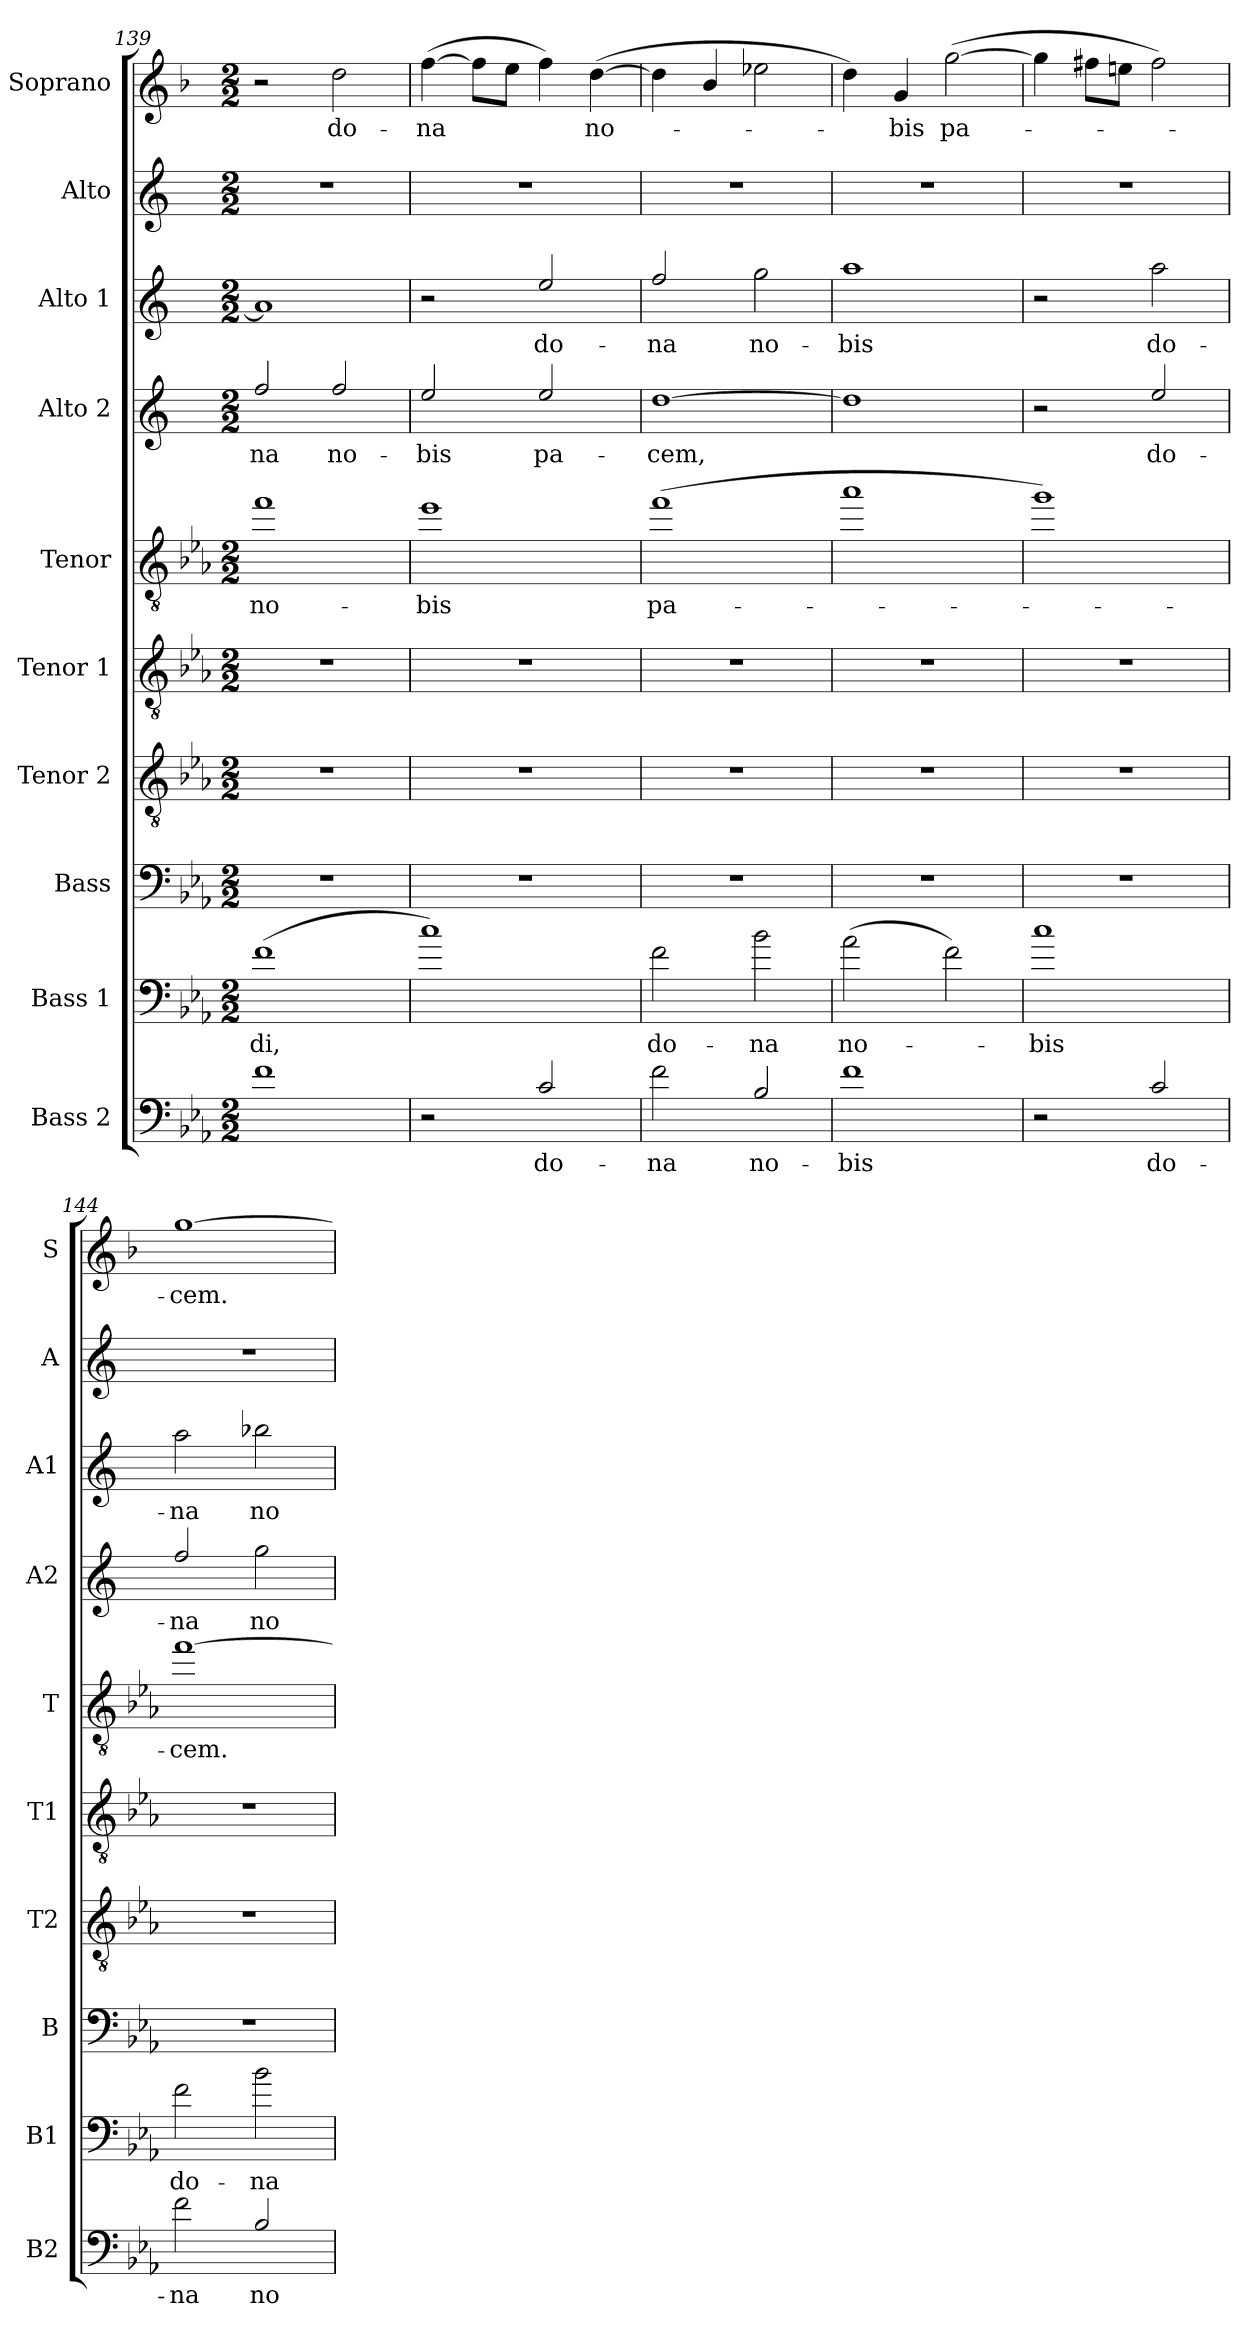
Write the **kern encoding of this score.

**kern	**text	**kern	**text	**kern	**kern	**kern	**kern	**text	**kern	**text	**kern	**text	**kern	**kern	**text
*part10	*part10	*part9	*part9	*part8	*part7	*part6	*part5	*part5	*part4	*part4	*part3	*part3	*part2	*part1	*part1
*staff10	*staff10	*staff9	*staff9	*staff8	*staff7	*staff6	*staff5	*staff5	*staff4	*staff4	*staff3	*staff3	*staff2	*staff1	*staff1
*I"Bass 2	*	*I"Bass 1	*	*I"Bass	*I"Tenor 2	*I"Tenor 1	*I"Tenor	*	*I"Alto 2	*	*I"Alto 1	*	*I"Alto	*I"Soprano	*
*I'B2	*	*I'B1	*	*I'B	*I'T2	*I'T1	*I'T	*	*I'A2	*	*I'A1	*	*I'A	*I'S	*
*clefF4	*	*clefF4	*	*clefF4	*clefGv2	*clefGv2	*clefGv2	*	*clefG2	*	*clefG2	*	*clefG2	*clefG2	*
*ITrd12c21	*	*ITrd12c21	*	*ITrd12c21	*ITrd8c14	*ITrd8c14	*ITrd8c14	*	*ITrd5c9	*	*ITrd5c9	*	*ITrd5c9	*ITrd1c2	*
*k[b-e-a-]	*	*k[b-e-a-]	*	*k[b-e-a-]	*k[b-e-a-]	*k[b-e-a-]	*k[b-e-a-]	*	*k[b-e-a-]	*	*k[b-e-a-]	*	*k[b-e-a-]	*k[b-e-a-]	*
*c:	*	*c:	*	*c:	*c:	*c:	*c:	*	*c:	*	*c:	*	*c:	*c:	*
*M2/2	*	*M2/2	*	*M2/2	*M2/2	*M2/2	*M2/2	*	*M2/2	*	*M2/2	*	*M2/2	*M2/2	*
=139	=139	=139	=139	=139	=139	=139	=139	=139	=139	=139	=139	=139	=139	=139	=139
!	!	!	!LO:LY:b	!	!	!	!	!LO:LY:b	!	!LO:LY:b	!	!	!	!	!
1F	.	(>1F	-di,	1r	1r	1r	1f	no-	2a-/	-na	1c]	.	1r	2r	.
!	!	!	!	!	!	!	!	!	!	!LO:LY:b	!	!	!	!	!LO:LY:b
.	.	.	.	.	.	.	.	.	2a-/	no-	.	.	.	2cc\	do-
!!LO:PB:g=z
=140	=140	=140	=140	=140	=140	=140	=140	=140	=140	=140	=140	=140	=140	=140	=140
!	!	!	!	!	!	!	!	!LO:LY:b	!	!LO:LY:b	!	!	!	!	!LO:LY:b
2r	.	1c)	.	1r	1r	1r	1e-	-bis	2g/	-bis	2r	.	1r	(>[4ee-\	-na
.	.	.	.	.	.	.	.	.	.	.	.	.	.	8ee-\L]	.
.	.	.	.	.	.	.	.	.	.	.	.	.	.	8dd\J	.
!	!LO:LY:b	!	!	!	!	!	!	!	!	!LO:LY:b	!	!LO:LY:b	!	!	!
2C/	do-	.	.	.	.	.	.	.	2g/	pa-	2g/	do-	.	4ee-\)	.
!	!	!	!	!	!	!	!	!	!	!	!	!	!	!	!LO:LY:b
.	.	.	.	.	.	.	.	.	.	.	.	.	.	(>[4cc\	no-
=141	=141	=141	=141	=141	=141	=141	=141	=141	=141	=141	=141	=141	=141	=141	=141
!	!LO:LY:b	!	!LO:LY:b	!	!	!	!	!LO:LY:b	!	!LO:LY:b	!	!LO:LY:b	!	!	!
2F\	-na	2F\	do-	1r	1r	1r	(>1f	pa-	[1f	-cem,	2a-/	-na	1r	4cc\]	.
.	.	.	.	.	.	.	.	.	.	.	.	.	.	4a-/	.
!	!LO:LY:b	!	!LO:LY:b	!	!	!	!	!	!	!	!	!LO:LY:b	!	!	!
2BB-/	no-	2B-\	-na	.	.	.	.	.	.	.	2b-\	no-	.	2dd-X\	.
=142	=142	=142	=142	=142	=142	=142	=142	=142	=142	=142	=142	=142	=142	=142	=142
!	!LO:LY:b	!	!LO:LY:b	!	!	!	!	!	!	!	!	!LO:LY:b	!	!	!
1F	-bis	(>2A-\	no-	1r	1r	1r	1a-	.	1f]	.	1cc	-bis	1r	4cc\)	.
!	!	!	!	!	!	!	!	!	!	!	!	!	!	!	!LO:LY:b
.	.	.	.	.	.	.	.	.	.	.	.	.	.	4f/	-bis
!	!	!	!	!	!	!	!	!	!	!	!	!	!	!	!LO:LY:b
.	.	2F\)	.	.	.	.	.	.	.	.	.	.	.	(>[2ff\	pa-
=143	=143	=143	=143	=143	=143	=143	=143	=143	=143	=143	=143	=143	=143	=143	=143
!	!	!	!LO:LY:b	!	!	!	!	!	!	!	!	!	!	!	!
2r	.	1c	-bis	1r	1r	1r	1g)	.	2r	.	2r	.	1r	4ff\]	.
.	.	.	.	.	.	.	.	.	.	.	.	.	.	8een\L	.
.	.	.	.	.	.	.	.	.	.	.	.	.	.	8ddni\J	.
!	!LO:LY:b	!	!	!	!	!	!	!	!	!LO:LY:b	!	!LO:LY:b	!	!	!
2C/	do-	.	.	.	.	.	.	.	2g/	do-	2cc\	do-	.	2ee\)	.
=144	=144	=144	=144	=144	=144	=144	=144	=144	=144	=144	=144	=144	=144	=144	=144
!	!LO:LY:b	!	!LO:LY:b	!	!	!	!	!LO:LY:b	!	!LO:LY:b	!	!LO:LY:b	!	!	!LO:LY:b
2F\	-na	2F\	do-	1r	1r	1r	[1f	-cem.	2a-/	-na	2cc\	-na	1r	[1ff	-cem.
!	!LO:LY:b	!	!LO:LY:b	!	!	!	!	!	!	!LO:LY:b	!	!LO:LY:b	!	!	!
2BB-/	no-	2B-\	-na	.	.	.	.	.	2b-\	no-	2dd-X\	no-	.	.	.
=	=	=	=	=	=	=	=	=	=	=	=	=	=	=	=
*-	*-	*-	*-	*-	*-	*-	*-	*-	*-	*-	*-	*-	*-	*-	*-
